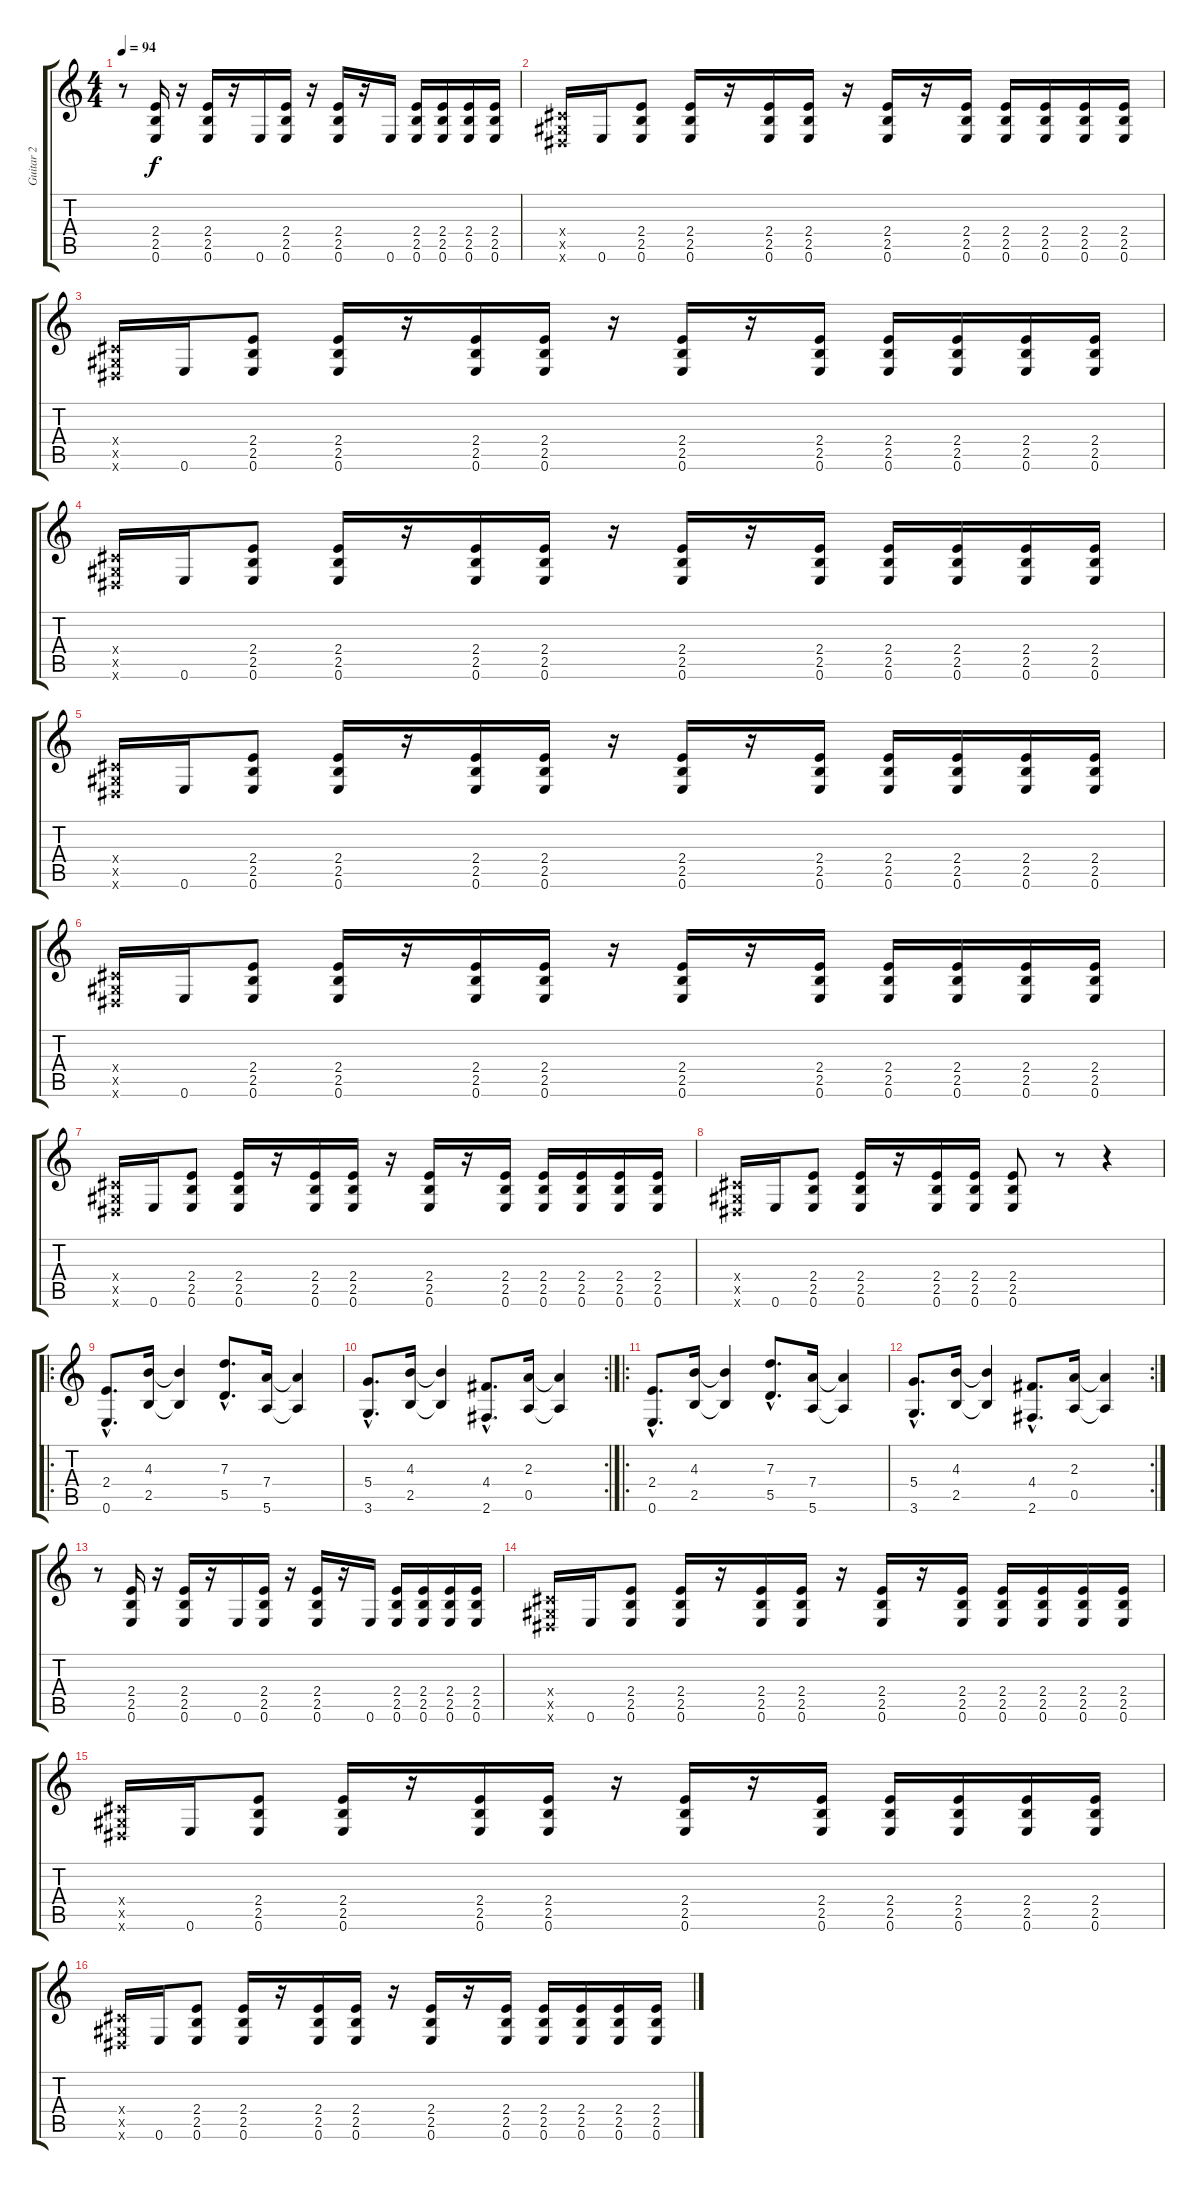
\track ("Guitar 2" "Guitar 2") {instrument distortionguitar}
\staff {score tabs}
\tuning (E4 B3 G3 D3 A2 E2) {hide}
\ts (4 4)
\tempo 94
\clef g2
\ks c
r.8{dy f} (2.4 2.5 0.6).16 r.16 (2.4 2.5 0.6).16 r.16 0.6.16 (2.4 2.5 0.6).16 r.16 (2.4 2.5 0.6).16 r.16 0.6.16 (2.4 2.5 0.6).16 (2.4 2.5 0.6).16 (2.4 2.5 0.6).16 (2.4 2.5 0.6).16 |
(-1.4{x} -1.5{x} -1.6{x}).16 0.6.16 (2.4 2.5 0.6).8 (2.4 2.5 0.6).16 r.16 (2.4 2.5 0.6).16 (2.4 2.5 0.6).16 r.16 (2.4 2.5 0.6).16 r.16 (2.4 2.5 0.6).16 (2.4 2.5 0.6).16 (2.4 2.5 0.6).16 (2.4 2.5 0.6).16 (2.4 2.5 0.6).16 |
(-1.4{x} -1.5{x} -1.6{x}).16 0.6.16 (2.4 2.5 0.6).8 (2.4 2.5 0.6).16 r.16 (2.4 2.5 0.6).16 (2.4 2.5 0.6).16 r.16 (2.4 2.5 0.6).16 r.16 (2.4 2.5 0.6).16 (2.4 2.5 0.6).16 (2.4 2.5 0.6).16 (2.4 2.5 0.6).16 (2.4 2.5 0.6).16 |
(-1.4{x} -1.5{x} -1.6{x}).16 0.6.16 (2.4 2.5 0.6).8 (2.4 2.5 0.6).16 r.16 (2.4 2.5 0.6).16 (2.4 2.5 0.6).16 r.16 (2.4 2.5 0.6).16 r.16 (2.4 2.5 0.6).16 (2.4 2.5 0.6).16 (2.4 2.5 0.6).16 (2.4 2.5 0.6).16 (2.4 2.5 0.6).16 |
(-1.4{x} -1.5{x} -1.6{x}).16 0.6.16 (2.4 2.5 0.6).8 (2.4 2.5 0.6).16 r.16 (2.4 2.5 0.6).16 (2.4 2.5 0.6).16 r.16 (2.4 2.5 0.6).16 r.16 (2.4 2.5 0.6).16 (2.4 2.5 0.6).16 (2.4 2.5 0.6).16 (2.4 2.5 0.6).16 (2.4 2.5 0.6).16 |
(-1.4{x} -1.5{x} -1.6{x}).16 0.6.16 (2.4 2.5 0.6).8 (2.4 2.5 0.6).16 r.16 (2.4 2.5 0.6).16 (2.4 2.5 0.6).16 r.16 (2.4 2.5 0.6).16 r.16 (2.4 2.5 0.6).16 (2.4 2.5 0.6).16 (2.4 2.5 0.6).16 (2.4 2.5 0.6).16 (2.4 2.5 0.6).16 |
(-1.4{x} -1.5{x} -1.6{x}).16 0.6.16 (2.4 2.5 0.6).8 (2.4 2.5 0.6).16 r.16 (2.4 2.5 0.6).16 (2.4 2.5 0.6).16 r.16 (2.4 2.5 0.6).16 r.16 (2.4 2.5 0.6).16 (2.4 2.5 0.6).16 (2.4 2.5 0.6).16 (2.4 2.5 0.6).16 (2.4 2.5 0.6).16 |
(-1.4{x} -1.5{x} -1.6{x}).16 0.6.16 (2.4 2.5 0.6).8 (2.4 2.5 0.6).16 r.16 (2.4 2.5 0.6).16 (2.4 2.5 0.6).16 (2.4 2.5 0.6).8 r.8 r.4 |
\ro
(2.4{hac} 0.6{hac}).8{d} (4.3 2.5).16 (4.3{t} 2.5{t}).4 (7.3{hac} 5.5{hac}).8{d} (7.4 5.6).16 (7.4{t} 5.6{t}).4 |
\rc 2
(5.4{hac} 3.6{hac}).8{d} (4.3 2.5).16 (4.3{t} 2.5{t}).4 (4.4{hac} 2.6{hac}).8{d} (2.3 0.5).16 (2.3{t} 0.5{t}).4 |
\ro
(2.4{hac} 0.6{hac}).8{d} (4.3 2.5).16 (4.3{t} 2.5{t}).4 (7.3{hac} 5.5{hac}).8{d} (7.4 5.6).16 (7.4{t} 5.6{t}).4 |
\rc 2
(5.4{hac} 3.6{hac}).8{d} (4.3 2.5).16 (4.3{t} 2.5{t}).4 (4.4{hac} 2.6{hac}).8{d} (2.3 0.5).16 (2.3{t} 0.5{t}).4 |
r.8 (2.4 2.5 0.6).16 r.16 (2.4 2.5 0.6).16 r.16 0.6.16 (2.4 2.5 0.6).16 r.16 (2.4 2.5 0.6).16 r.16 0.6.16 (2.4 2.5 0.6).16 (2.4 2.5 0.6).16 (2.4 2.5 0.6).16 (2.4 2.5 0.6).16 |
(-1.4{x} -1.5{x} -1.6{x}).16 0.6.16 (2.4 2.5 0.6).8 (2.4 2.5 0.6).16 r.16 (2.4 2.5 0.6).16 (2.4 2.5 0.6).16 r.16 (2.4 2.5 0.6).16 r.16 (2.4 2.5 0.6).16 (2.4 2.5 0.6).16 (2.4 2.5 0.6).16 (2.4 2.5 0.6).16 (2.4 2.5 0.6).16 |
(-1.4{x} -1.5{x} -1.6{x}).16 0.6.16 (2.4 2.5 0.6).8 (2.4 2.5 0.6).16 r.16 (2.4 2.5 0.6).16 (2.4 2.5 0.6).16 r.16 (2.4 2.5 0.6).16 r.16 (2.4 2.5 0.6).16 (2.4 2.5 0.6).16 (2.4 2.5 0.6).16 (2.4 2.5 0.6).16 (2.4 2.5 0.6).16 |
(-1.4{x} -1.5{x} -1.6{x}).16 0.6.16 (2.4 2.5 0.6).8 (2.4 2.5 0.6).16 r.16 (2.4 2.5 0.6).16 (2.4 2.5 0.6).16 r.16 (2.4 2.5 0.6).16 r.16 (2.4 2.5 0.6).16 (2.4 2.5 0.6).16 (2.4 2.5 0.6).16 (2.4 2.5 0.6).16 (2.4 2.5 0.6).16
